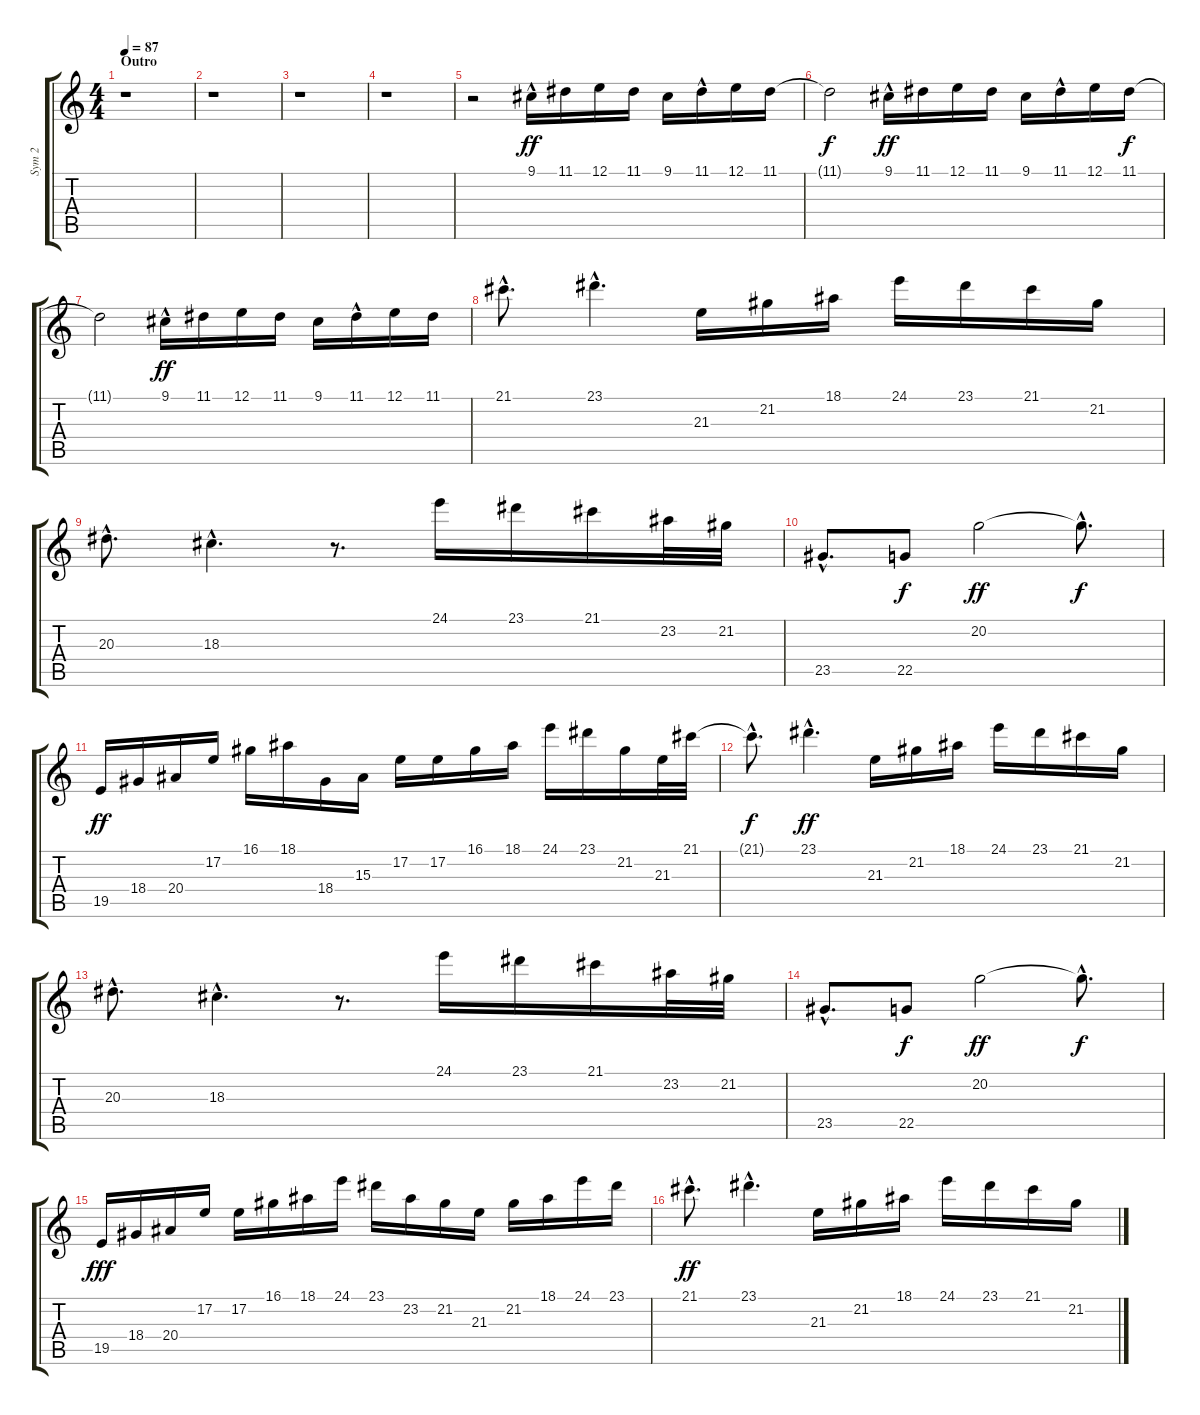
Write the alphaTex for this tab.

\track ("Sym 2" "Sym 2") {instrument stringensemble1}
\staff {score tabs}
\tuning (E4 B3 G3 D3 A2 E2) {hide}
\ts (4 4)
\section ("" "Outro")
\tempo 87
\clef g2
\ks c
r.1{dy f} |
r.1 |
r.1 |
r.1 |
r.2 9.1{hac}.16{dy ff} 11.1.16 12.1.16 11.1.16 9.1.16 11.1{hac}.16 12.1.16 11.1.16 |
11.1{t}.2{dy f} 9.1{hac}.16{dy ff} 11.1.16 12.1.16 11.1.16 9.1.16 11.1{hac}.16 12.1.16 11.1.16{dy f} |
11.1{t}.2 9.1{hac}.16{dy ff} 11.1.16 12.1.16 11.1.16 9.1.16 11.1{hac}.16 12.1.16 11.1.16 |
21.1{hac}.8{d} 23.1{hac}.4{d} 21.3.16 21.2.16 18.1.16 24.1.16 23.1.16 21.1.16 21.2.16 |
20.3{hac}.8{d} 18.3{hac}.4{d} r.8{d} 24.1.16 23.1.16 21.1.16 23.2.32 21.2.32 |
23.5{hac}.8{d} 22.5.8{dy f} 20.2.2{dy ff} 20.2{hac t}.8{d dy f} |
19.5.16{dy ff} 18.4.16 20.4.16 17.2.16 16.1.16 18.1.16 18.4.16 15.3.16 17.2.16 17.2.16 16.1.16 18.1.16 24.1.16 23.1.16 21.2.16 21.3.32 21.1.32 |
21.1{hac t}.8{d dy f} 23.1{hac}.4{d dy ff} 21.3.16 21.2.16 18.1.16 24.1.16 23.1.16 21.1.16 21.2.16 |
20.3{hac}.8{d} 18.3{hac}.4{d} r.8{d} 24.1.16 23.1.16 21.1.16 23.2.32 21.2.32 |
23.5{hac}.8{d} 22.5.8{dy f} 20.2.2{dy ff} 20.2{hac t}.8{d dy f} |
19.5.16{dy fff} 18.4.16 20.4.16 17.2.16 17.2.16 16.1.16 18.1.16 24.1.16 23.1.16 23.2.16 21.2.16 21.3.16 21.2.16 18.1.16 24.1.16 23.1.16 |
21.1{hac}.8{d dy ff} 23.1{hac}.4{d} 21.3.16 21.2.16 18.1.16 24.1.16 23.1.16 21.1.16 21.2.16
